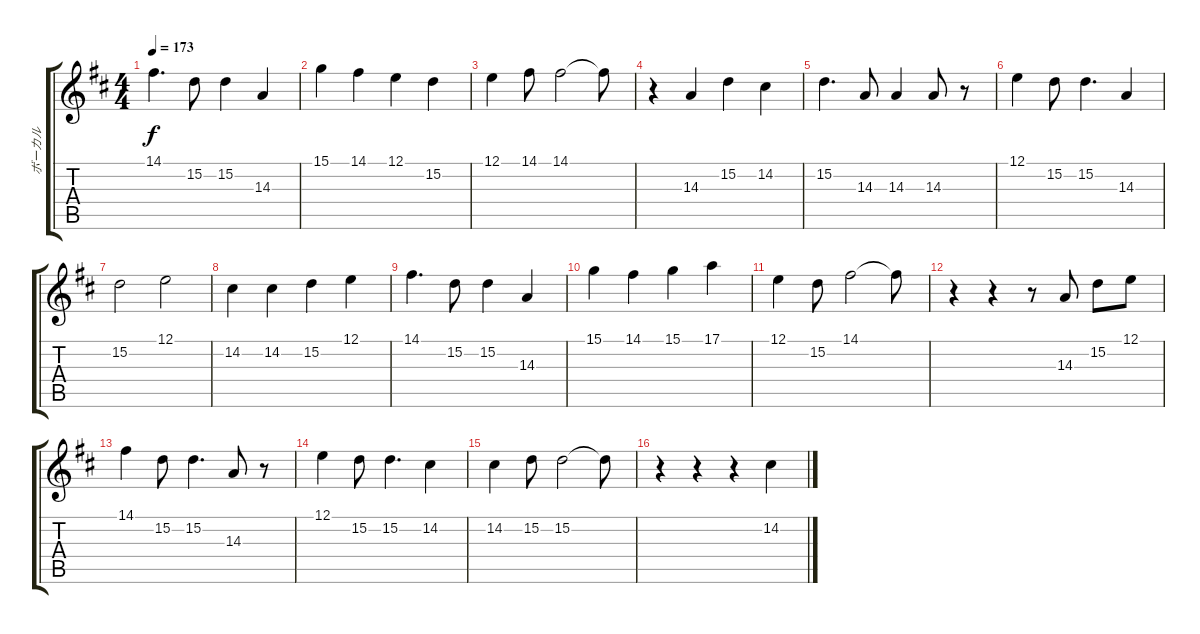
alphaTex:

\track ("ボーカル" "ボーカル") {mute instrument lead2sawtooth}
\staff {score tabs}
\tuning (E4 B3 G3 D3 A2 E2) {hide}
\ts (4 4)
\tempo 173
\clef g2
\ks d
14.1.4{d dy f} 15.2.8 15.2.4 14.3.4 |
15.1.4 14.1.4 12.1.4 15.2.4 |
12.1.4 14.1.8 14.1.2 14.1{t}.8 |
r.4 14.3.4 15.2.4 14.2.4 |
15.2.4{d} 14.3.8 14.3.4 14.3.8 r.8 |
12.1.4 15.2.8 15.2.4{d} 14.3.4 |
15.2.2 12.1.2 |
14.2.4 14.2.4 15.2.4 12.1.4 |
14.1.4{d} 15.2.8 15.2.4 14.3.4 |
15.1.4 14.1.4 15.1.4 17.1.4 |
12.1.4 15.2.8 14.1.2 14.1{t}.8 |
r.4 r.4 r.8 14.3.8 15.2.8 12.1.8 |
14.1.4 15.2.8 15.2.4{d} 14.3.8 r.8 |
12.1.4 15.2.8 15.2.4{d} 14.2.4 |
14.2.4 15.2.8 15.2.2 15.2{t}.8 |
r.4 r.4 r.4 14.2.4
